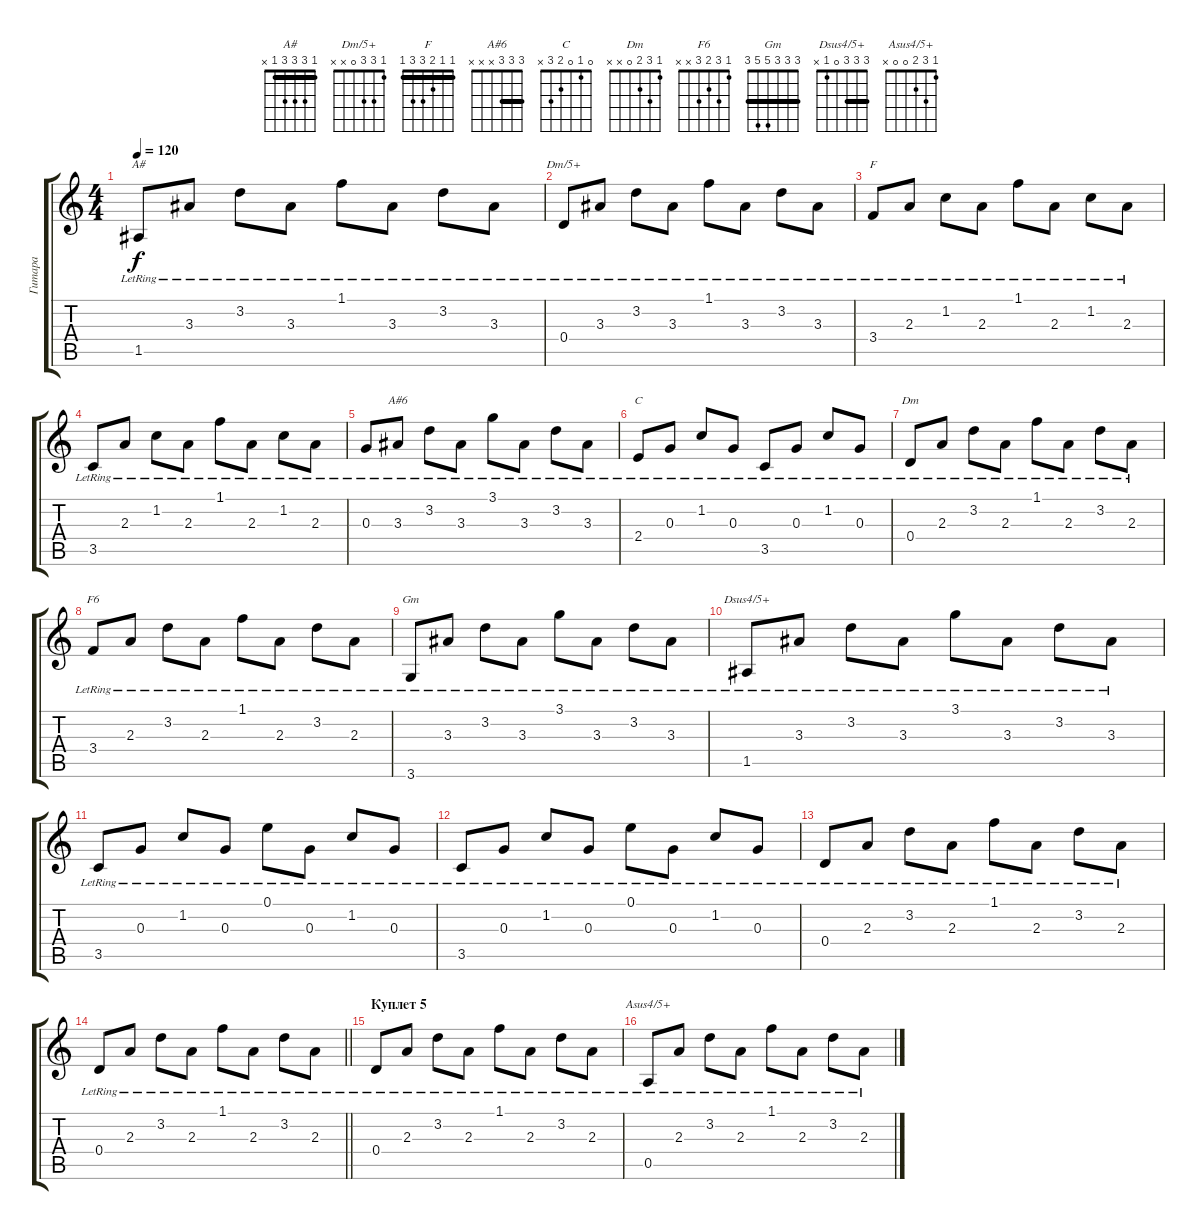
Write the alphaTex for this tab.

\track ("Гитара" "Гитара") {instrument acousticguitarsteel}
\staff {score tabs}
\tuning (E4 B3 G3 D3 A2 E2) {hide}
\chord ("A#" 1 3 3 3 1 x) {barre 1}
\chord ("Dm/5+" 1 3 3 0 x x)
\chord ("F" 1 1 2 3 3 1) {barre 1}
\chord ("A#6" 3 3 3 x x x) {barre 3}
\chord ("C" 0 1 0 2 3 x)
\chord ("Dm" 1 3 2 0 x x)
\chord ("F6" 1 3 2 3 x x)
\chord ("Gm" 3 3 3 5 5 3) {barre 3}
\chord ("Dsus4/5+" 3 3 3 0 1 x) {barre 3}
\chord ("Asus4/5+" 1 3 2 0 0 x)
\ts (4 4)
\tempo 120
\clef g2
\ks c
1.5{lr}.8{ch "A#" dy f} 3.3{lr}.8 3.2{lr}.8 3.3{lr}.8 1.1{lr}.8 3.3{lr}.8 3.2{lr}.8 3.3{lr}.8 |
0.4{lr}.8{ch "Dm/5+"} 3.3{lr}.8 3.2{lr}.8 3.3{lr}.8 1.1{lr}.8 3.3{lr}.8 3.2{lr}.8 3.3{lr}.8 |
3.4{lr}.8{ch "F"} 2.3{lr}.8 1.2{lr}.8 2.3{lr}.8 1.1{lr}.8 2.3{lr}.8 1.2{lr}.8 2.3{lr}.8 |
3.5{lr}.8 2.3{lr}.8 1.2{lr}.8 2.3{lr}.8 1.1{lr}.8 2.3{lr}.8 1.2{lr}.8 2.3{lr}.8 |
0.3{lr}.8 3.3{lr}.8{ch "A#6"} 3.2{lr}.8 3.3{lr}.8 3.1{lr}.8 3.3{lr}.8 3.2{lr}.8 3.3{lr}.8 |
2.4{lr}.8{ch "C"} 0.3{lr}.8 1.2{lr}.8 0.3{lr}.8 3.5{lr}.8 0.3{lr}.8 1.2{lr}.8 0.3{lr}.8 |
0.4{lr}.8{ch "Dm"} 2.3{lr}.8 3.2{lr}.8 2.3{lr}.8 1.1{lr}.8 2.3{lr}.8 3.2{lr}.8 2.3{lr}.8 |
3.4{lr}.8{ch "F6"} 2.3{lr}.8 3.2{lr}.8 2.3{lr}.8 1.1{lr}.8 2.3{lr}.8 3.2{lr}.8 2.3{lr}.8 |
3.6{lr}.8{ch "Gm"} 3.3{lr}.8 3.2{lr}.8 3.3{lr}.8 3.1{lr}.8 3.3{lr}.8 3.2{lr}.8 3.3{lr}.8 |
1.5{lr}.8{ch "Dsus4/5+"} 3.3{lr}.8 3.2{lr}.8 3.3{lr}.8 3.1{lr}.8 3.3{lr}.8 3.2{lr}.8 3.3{lr}.8 |
3.5{lr}.8 0.3{lr}.8 1.2{lr}.8 0.3{lr}.8 0.1{lr}.8 0.3{lr}.8 1.2{lr}.8 0.3{lr}.8 |
3.5{lr}.8 0.3{lr}.8 1.2{lr}.8 0.3{lr}.8 0.1{lr}.8 0.3{lr}.8 1.2{lr}.8 0.3{lr}.8 |
0.4{lr}.8 2.3{lr}.8 3.2{lr}.8 2.3{lr}.8 1.1{lr}.8 2.3{lr}.8 3.2{lr}.8 2.3{lr}.8 |
\barLineRight lightlight
0.4{lr}.8 2.3{lr}.8 3.2{lr}.8 2.3{lr}.8 1.1{lr}.8 2.3{lr}.8 3.2{lr}.8 2.3{lr}.8 |
\section ("" "Куплет 5")
0.4{lr}.8 2.3{lr}.8 3.2{lr}.8 2.3{lr}.8 1.1{lr}.8 2.3{lr}.8 3.2{lr}.8 2.3{lr}.8 |
0.5{lr}.8{ch "Asus4/5+"} 2.3{lr}.8 3.2{lr}.8 2.3{lr}.8 1.1{lr}.8 2.3{lr}.8 3.2{lr}.8 2.3{lr}.8
